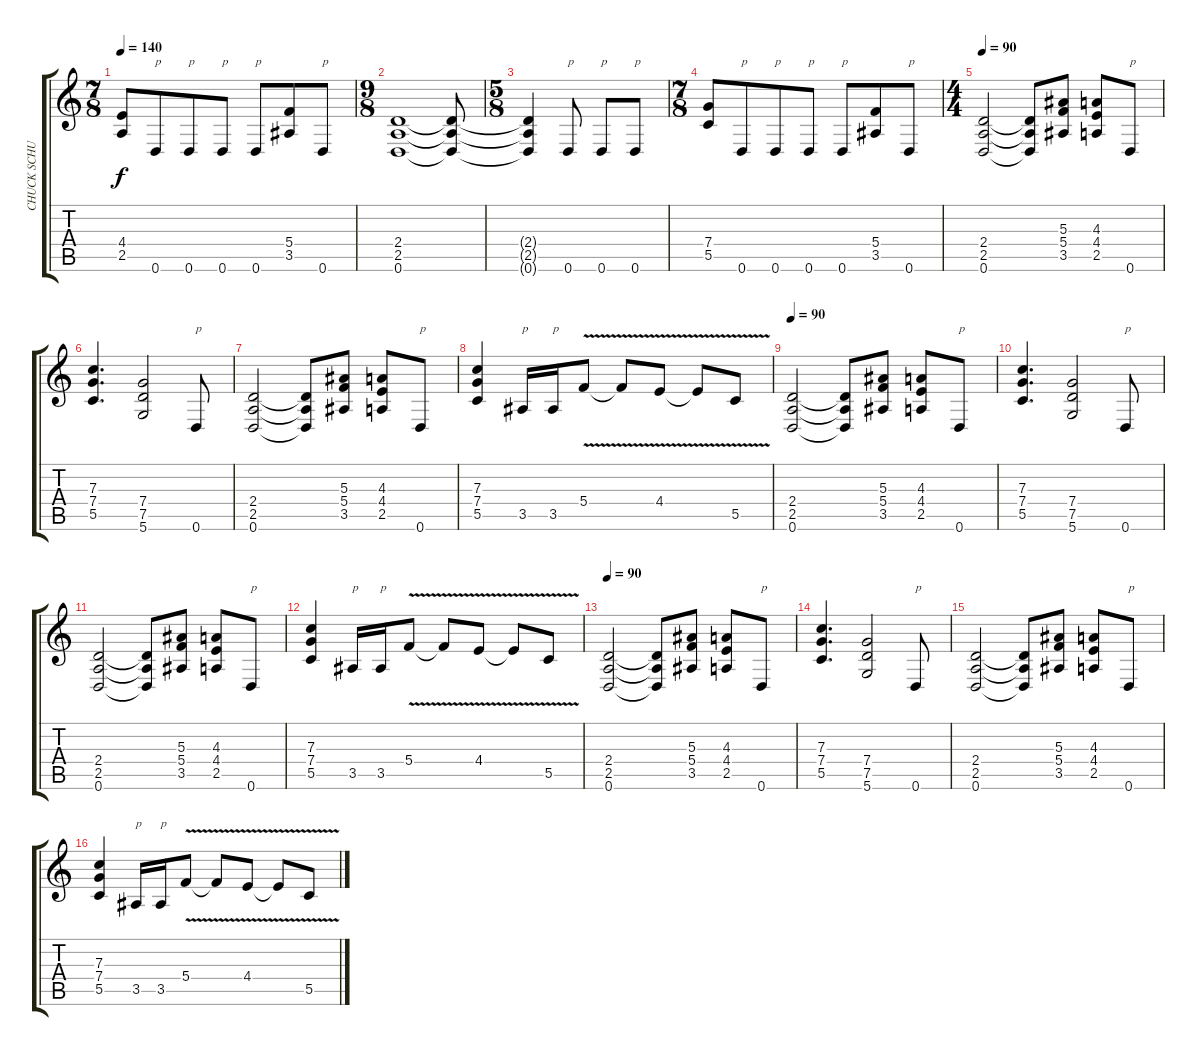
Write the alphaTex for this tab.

\track ("CHUCK SCHULDINER" "CHUCK SCHU") {instrument distortionguitar}
\staff {score tabs}
\tuning (D4 A3 F3 C3 G2 D2) {hide}
\ts (7 8)
\tempo 140
\clef g2
\ks c
(4.4 2.5).8{dy f} 0.6.8{txt "p"} 0.6.8{txt "p"} 0.6.8{txt "p"} 0.6.8{txt "p"} (5.4 3.5).8 0.6.8{txt "p"} |
\ts (9 8)
(2.4 2.5 0.6).1 (2.4{t} 2.5{t} 0.6{t}).8 |
\ts (5 8)
(2.4{t} 2.5{t} 0.6{t}).4 0.6.8{txt "p"} 0.6.8{txt "p"} 0.6.8{txt "p"} |
\ts (7 8)
(7.4 5.5).8 0.6.8{txt "p"} 0.6.8{txt "p"} 0.6.8{txt "p"} 0.6.8{txt "p"} (5.4 3.5).8 0.6.8{txt "p"} |
\ts (4 4)
\tempo 90
(2.4 2.5 0.6).2 (2.4{t} 2.5{t} 0.6{t}).8 (5.3 5.4 3.5).8 (4.3 4.4 2.5).8 0.6.8{txt "p"} |
(7.3 7.4 5.5).4{d} (7.4 7.5 5.6).2 0.6.8{txt "p"} |
(2.4 2.5 0.6).2 (2.4{t} 2.5{t} 0.6{t}).8 (5.3 5.4 3.5).8 (4.3 4.4 2.5).8 0.6.8{txt "p"} |
(7.3 7.4 5.5).4 3.5.16{txt "p"} 3.5.16{txt "p"} 5.4{v}.8 5.4{t}.8 4.4{v}.8 4.4{t}.8 5.5{v}.8 |
\tempo 90
(2.4 2.5 0.6).2 (2.4{t} 2.5{t} 0.6{t}).8 (5.3 5.4 3.5).8 (4.3 4.4 2.5).8 0.6.8{txt "p"} |
(7.3 7.4 5.5).4{d} (7.4 7.5 5.6).2 0.6.8{txt "p"} |
(2.4 2.5 0.6).2 (2.4{t} 2.5{t} 0.6{t}).8 (5.3 5.4 3.5).8 (4.3 4.4 2.5).8 0.6.8{txt "p"} |
(7.3 7.4 5.5).4 3.5.16{txt "p"} 3.5.16{txt "p"} 5.4{v}.8 5.4{t}.8 4.4{v}.8 4.4{t}.8 5.5{v}.8 |
\tempo 90
(2.4 2.5 0.6).2 (2.4{t} 2.5{t} 0.6{t}).8 (5.3 5.4 3.5).8 (4.3 4.4 2.5).8 0.6.8{txt "p"} |
(7.3 7.4 5.5).4{d} (7.4 7.5 5.6).2 0.6.8{txt "p"} |
(2.4 2.5 0.6).2 (2.4{t} 2.5{t} 0.6{t}).8 (5.3 5.4 3.5).8 (4.3 4.4 2.5).8 0.6.8{txt "p"} |
(7.3 7.4 5.5).4 3.5.16{txt "p"} 3.5.16{txt "p"} 5.4{v}.8 5.4{t}.8 4.4{v}.8 4.4{t}.8 5.5{v}.8
